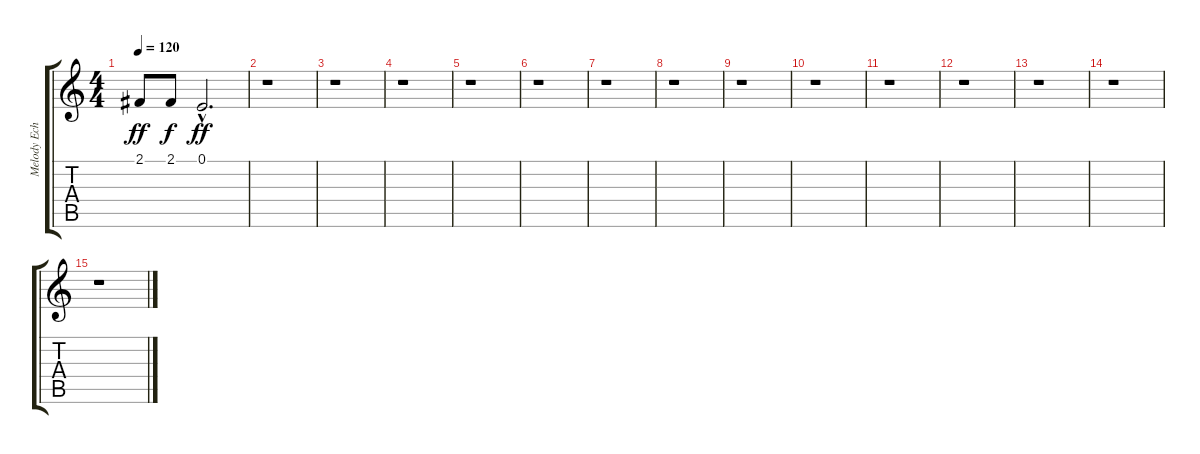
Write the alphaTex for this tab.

\track ("Melody Echo" "Melody Ech") {instrument fx5brightness}
\staff {score tabs}
\tuning (E4 B3 G3 D3 A2 E2) {hide}
\ts (4 4)
\tempo 120
\clef g2
\ks c
2.1.8{dy ff} 2.1.8{dy f} 0.1{hac}.2{d dy ff} |
r.1 |
r.1 |
r.1 |
r.1 |
r.1 |
r.1 |
r.1 |
r.1 |
r.1 |
r.1 |
r.1 |
r.1 |
r.1 |
r.1
